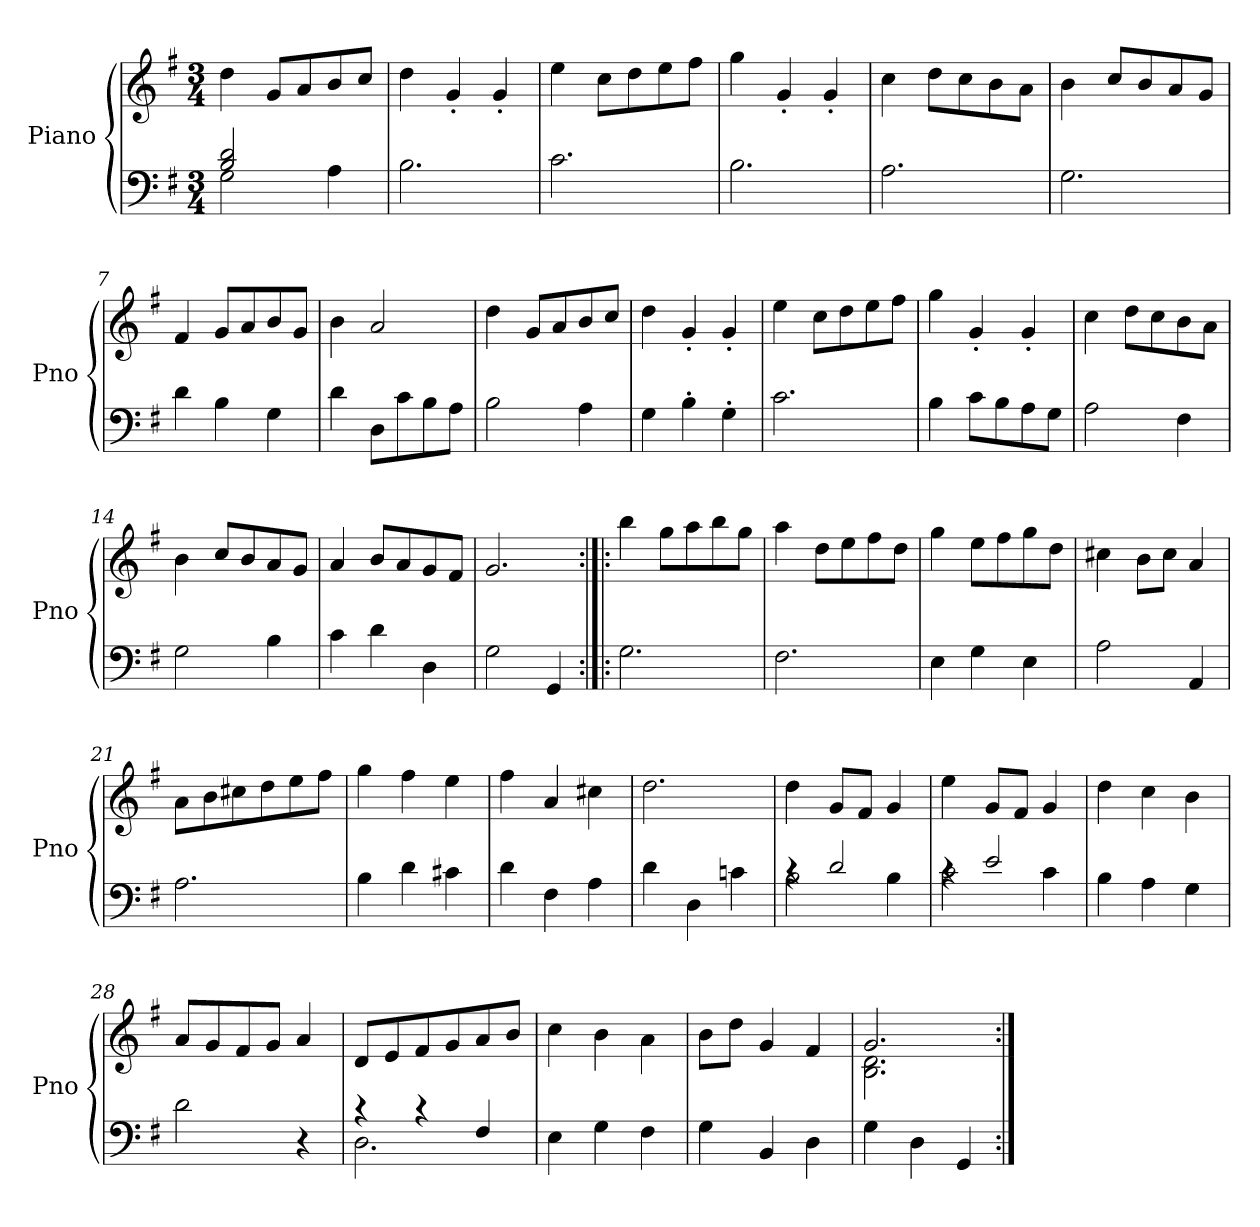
**kern	**kern
*part1	*part1
*staff2	*staff1
*I"Piano	*
*I'Pno	*
*clefF4	*clefG2
*k[f#]	*k[f#]
*M3/4	*M3/4
=1	=1
*^	*
2B/ 2d/	2G<\	4dd
.	.	8g/L
.	.	8a/
4A<\	4ryy	8b/
.	.	8cc/J
*v	*v	*
=2	=2
2.B<\	4dd\
.	4g'/
.	4g'/
=3	=3
2.c<\	4ee\
.	8cc\L
.	8dd\
.	8ee\
.	8ff#\J
=4	=4
2.B<\	4gg\
.	4g'/
.	4g'/
=5	=5
2.A<\	4cc\
.	8dd\L
.	8cc\
.	8b\
.	8a\J
=6	=6
2.G<\	4b\
.	8cc/L
.	8b/
.	8a/
.	8g/J
=7	=7
4d<\	4f#/
4B<\	8g/L
.	8a/
4G<\	8b/
.	8g/J
!!LO:LB:g=z
=8	=8
4d<\	4b\
8D<\L	2a/
8c<\	.
8B<\	.
8A<\J	.
!!LO:LB:g=z
=9	=9
2B<\	4dd
.	8g/L
.	8a/
4A<\	8b/
.	8cc/J
=10	=10
4G<\	4dd\
4B<'\	4g'/
4G<'\	4g'/
=11	=11
2.c<\	4ee\
.	8cc\L
.	8dd\
.	8ee\
.	8ff#\J
=12	=12
4B<\	4gg\
8c<\L	4g'/
8B<\	.
8A<\	4g'/
8G<\J	.
=13	=13
2A<\	4cc\
.	8dd\L
.	8cc\
4F#<\	8b\
.	8a\J
=14	=14
2G<\	4b\
.	8cc/L
.	8b/
4B<\	8a/
.	8g/J
=15	=15
4c<\	4a/
4d<\	8b/L
.	8a/
4D<\	8g/
.	8f#/J
!!LO:LB:g=z
=16	=16
2G<\	2.g/
4GG</	.
!!LO:LB:g=z
=17:|!|:	=17:|!|:
2.G<\	4bb\
.	8gg\L
.	8aa\
.	8bb\
.	8gg\J
=18	=18
2.F#<\	4aa\
.	8dd\L
.	8ee\
.	8ff#\
.	8dd\J
=19	=19
4E<\	4gg\
4G<\	8ee\L
.	8ff#\
4E<\	8gg\
.	8dd\J
=20	=20
2A<\	4cc#X\
.	8b\L
.	8cc#\J
4AA</	4a/
=21	=21
2.A<\	8a\L
.	8b\
.	8cc#X\
.	8dd\
.	8ee\
.	8ff#\J
=22	=22
4B<\	4gg\
4d<\	4ff#\
4c#X<\	4ee\
=23	=23
4d<\	4ff#\
4F#<\	4a/
4A<\	4cc#X\
!!LO:LB:g=z
=24	=24
4d<\	2.dd\
4D<\	.
4cn<\	.
!!LO:PB:g=z
=25	=25
*^	*
4rc	2B<\	4dd\
2d/	.	8g/L
.	.	8f#/J
.	4B<\	4g/
=26	=26	=26
4rc	2c<\	4ee\
2e/	.	8g/L
.	.	8f#/J
.	4c<\	4g/
*v	*v	*
=27	=27
4B<\	4dd\
4A<\	4cc\
4G<\	4b\
=28	=28
2d<\	8a/L
.	8g/
.	8f#/
.	8g/J
4r	4a/
=29	=29
*^	*
4r	2.D<\	8d/L
.	.	8e/
4r	.	8f#/
.	.	8g/
4F#/	.	8a/
.	.	8b/J
*v	*v	*
=30	=30
4E<\	4cc\
4G<\	4b\
4F#<\	4a\
=31	=31
4G<\	8b\L
.	8dd\J
4BB</	4g/
4D<\	4f#/
=32	=32
*	*^
4G<\	2.g/	2.B\<< 2.d\<<
4D<\	.	.
4GG</	.	.
*	*v	*v
=:|!	=:|!
*-	*-
